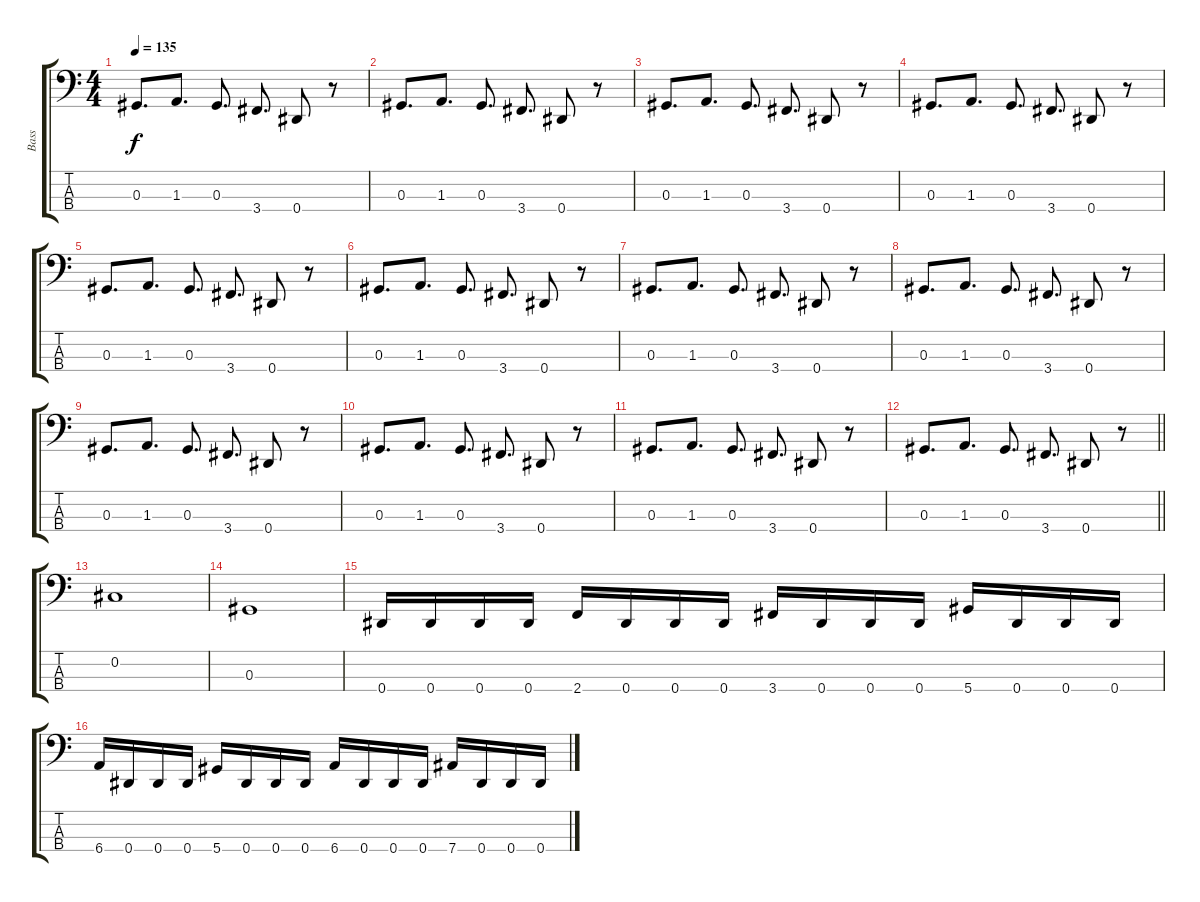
\track ("Bass" "Bass") {instrument electricbassfinger}
\staff {score tabs}
\tuning (Gb2 Db2 Ab1 Eb1) {hide}
\ts (4 4)
\tempo 135
\clef f4
\ks c
0.3.8{d dy f} 1.3.8{d} 0.3.8{d} 3.4.8{d} 0.4.8 r.8 |
0.3.8{d} 1.3.8{d} 0.3.8{d} 3.4.8{d} 0.4.8 r.8 |
0.3.8{d} 1.3.8{d} 0.3.8{d} 3.4.8{d} 0.4.8 r.8 |
0.3.8{d} 1.3.8{d} 0.3.8{d} 3.4.8{d} 0.4.8 r.8 |
0.3.8{d} 1.3.8{d} 0.3.8{d} 3.4.8{d} 0.4.8 r.8 |
0.3.8{d} 1.3.8{d} 0.3.8{d} 3.4.8{d} 0.4.8 r.8 |
0.3.8{d} 1.3.8{d} 0.3.8{d} 3.4.8{d} 0.4.8 r.8 |
0.3.8{d} 1.3.8{d} 0.3.8{d} 3.4.8{d} 0.4.8 r.8 |
0.3.8{d} 1.3.8{d} 0.3.8{d} 3.4.8{d} 0.4.8 r.8 |
0.3.8{d} 1.3.8{d} 0.3.8{d} 3.4.8{d} 0.4.8 r.8 |
0.3.8{d} 1.3.8{d} 0.3.8{d} 3.4.8{d} 0.4.8 r.8 |
\barLineRight lightlight
0.3.8{d} 1.3.8{d} 0.3.8{d} 3.4.8{d} 0.4.8 r.8 |
0.2.1 |
0.3.1 |
0.4.16 0.4.16 0.4.16 0.4.16 2.4.16 0.4.16 0.4.16 0.4.16 3.4.16 0.4.16 0.4.16 0.4.16 5.4.16 0.4.16 0.4.16 0.4.16 |
6.4.16 0.4.16 0.4.16 0.4.16 5.4.16 0.4.16 0.4.16 0.4.16 6.4.16 0.4.16 0.4.16 0.4.16 7.4.16 0.4.16 0.4.16 0.4.16
